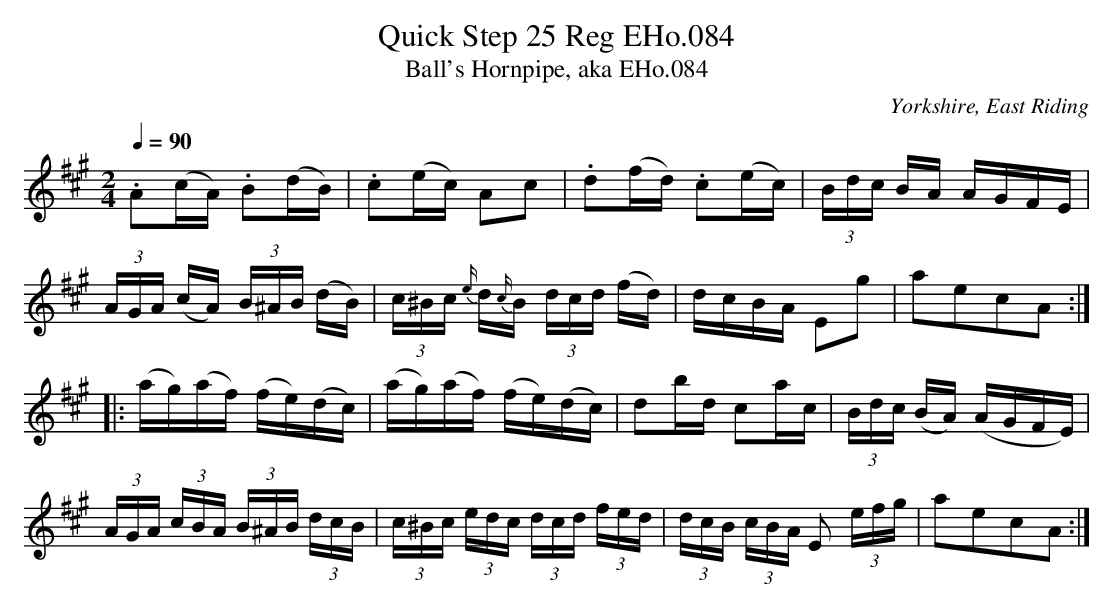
X:1
T:Quick Step 25 Reg EHo.084
T:Ball's Hornpipe, aka EHo.084
M:2/4
L:1/8
Q:1/4=90
O:Yorkshire, East Riding
K:A
.A(c/A/) .B(d/B/)|.c(e/c/) Ac|.d(f/d/) .c(e/c/)|(3B/d/c/ B/A/ A/G/F/E/|
(3A/G/A/ (c/A/) (3B/^A/B/ (d/B/)|(3c/^B/c/ {e/}d/{c/}B/ (3d/c/d/ (f/d/)|d/c/B/A/ Eg|aecA:|
|:(a/g/)(a/f/) (f/e/)(d/c/)|(a/g/)(a/f/) (f/e/)(d/c/)|db/d/ ca/c/|(3B/d/c/ (B/A/) (A/G/F/E/)|
(3A/G/A/ (3c/B/A/ (3B/^A/B/ (3d/c/B/|(3c/^B/c/ (3e/d/c/ (3d/c/d/ (3f/e/d/|(3d/c/B/ (3c/B/A/ E (3e/f/g/|aecA:|
